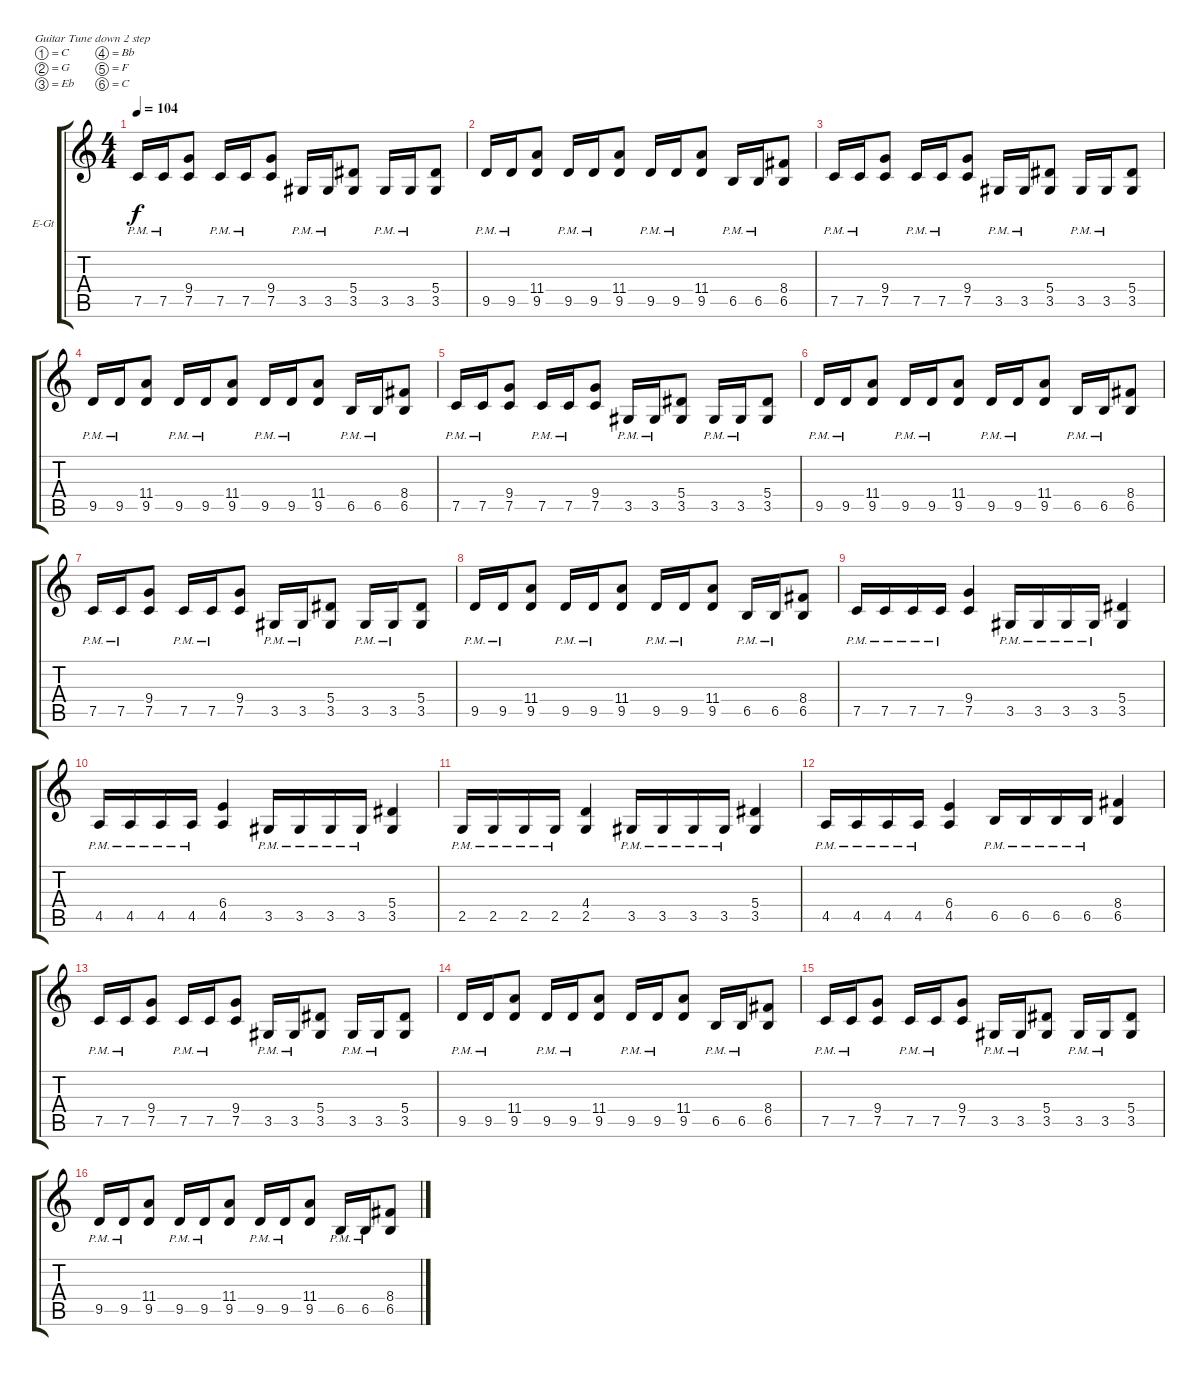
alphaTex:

\bracketExtendMode groupsimilarinstruments
\firstSystemTrackNameOrientation horizontal
\otherSystemsTrackNameOrientation horizontal
\track ("Skwisgaar" "E-Gt") {instrument distortionguitar}
\staff {score tabs}
\tuning (C4 G3 Eb3 Bb2 F2 C2)
\ts (4 4)
\tempo 104
\clef g2
\ks c
7.5{pm}.16{dy f} 7.5{pm}.16 (9.4 7.5).8 7.5{pm}.16 7.5{pm}.16 (9.4 7.5).8 3.5{pm}.16 3.5{pm}.16 (5.4 3.5).8 3.5{pm}.16 3.5{pm}.16 (5.4 3.5).8 |
9.5{pm}.16 9.5{pm}.16 (11.4 9.5).8 9.5{pm}.16 9.5{pm}.16 (11.4 9.5).8 9.5{pm}.16 9.5{pm}.16 (11.4 9.5).8 6.5{pm}.16 6.5{pm}.16 (8.4 6.5).8 |
7.5{pm}.16 7.5{pm}.16 (9.4 7.5).8 7.5{pm}.16 7.5{pm}.16 (9.4 7.5).8 3.5{pm}.16 3.5{pm}.16 (5.4 3.5).8 3.5{pm}.16 3.5{pm}.16 (5.4 3.5).8 |
9.5{pm}.16 9.5{pm}.16 (11.4 9.5).8 9.5{pm}.16 9.5{pm}.16 (11.4 9.5).8 9.5{pm}.16 9.5{pm}.16 (11.4 9.5).8 6.5{pm}.16 6.5{pm}.16 (8.4 6.5).8 |
7.5{pm}.16 7.5{pm}.16 (9.4 7.5).8 7.5{pm}.16 7.5{pm}.16 (9.4 7.5).8 3.5{pm}.16 3.5{pm}.16 (5.4 3.5).8 3.5{pm}.16 3.5{pm}.16 (5.4 3.5).8 |
9.5{pm}.16 9.5{pm}.16 (11.4 9.5).8 9.5{pm}.16 9.5{pm}.16 (11.4 9.5).8 9.5{pm}.16 9.5{pm}.16 (11.4 9.5).8 6.5{pm}.16 6.5{pm}.16 (8.4 6.5).8 |
7.5{pm}.16 7.5{pm}.16 (9.4 7.5).8 7.5{pm}.16 7.5{pm}.16 (9.4 7.5).8 3.5{pm}.16 3.5{pm}.16 (5.4 3.5).8 3.5{pm}.16 3.5{pm}.16 (5.4 3.5).8 |
9.5{pm}.16 9.5{pm}.16 (11.4 9.5).8 9.5{pm}.16 9.5{pm}.16 (11.4 9.5).8 9.5{pm}.16 9.5{pm}.16 (11.4 9.5).8 6.5{pm}.16 6.5{pm}.16 (8.4 6.5).8 |
7.5{pm}.16 7.5{pm}.16 7.5{pm}.16 7.5{pm}.16 (9.4 7.5).4 3.5{pm}.16 3.5{pm}.16 3.5{pm}.16 3.5{pm}.16 (5.4 3.5).4 |
4.5{pm}.16 4.5{pm}.16 4.5{pm}.16 4.5{pm}.16 (6.4 4.5).4 3.5{pm}.16 3.5{pm}.16 3.5{pm}.16 3.5{pm}.16 (5.4 3.5).4 |
2.5{pm}.16 2.5{pm}.16 2.5{pm}.16 2.5{pm}.16 (4.4 2.5).4 3.5{pm}.16 3.5{pm}.16 3.5{pm}.16 3.5{pm}.16 (5.4 3.5).4 |
4.5{pm}.16 4.5{pm}.16 4.5{pm}.16 4.5{pm}.16 (6.4 4.5).4 6.5{pm}.16 6.5{pm}.16 6.5{pm}.16 6.5{pm}.16 (8.4 6.5).4 |
7.5{pm}.16 7.5{pm}.16 (9.4 7.5).8 7.5{pm}.16 7.5{pm}.16 (9.4 7.5).8 3.5{pm}.16 3.5{pm}.16 (5.4 3.5).8 3.5{pm}.16 3.5{pm}.16 (5.4 3.5).8 |
9.5{pm}.16 9.5{pm}.16 (11.4 9.5).8 9.5{pm}.16 9.5{pm}.16 (11.4 9.5).8 9.5{pm}.16 9.5{pm}.16 (11.4 9.5).8 6.5{pm}.16 6.5{pm}.16 (8.4 6.5).8 |
7.5{pm}.16 7.5{pm}.16 (9.4 7.5).8 7.5{pm}.16 7.5{pm}.16 (9.4 7.5).8 3.5{pm}.16 3.5{pm}.16 (5.4 3.5).8 3.5{pm}.16 3.5{pm}.16 (5.4 3.5).8 |
9.5{pm}.16 9.5{pm}.16 (11.4 9.5).8 9.5{pm}.16 9.5{pm}.16 (11.4 9.5).8 9.5{pm}.16 9.5{pm}.16 (11.4 9.5).8 6.5{pm}.16 6.5{pm}.16 (8.4 6.5).8
